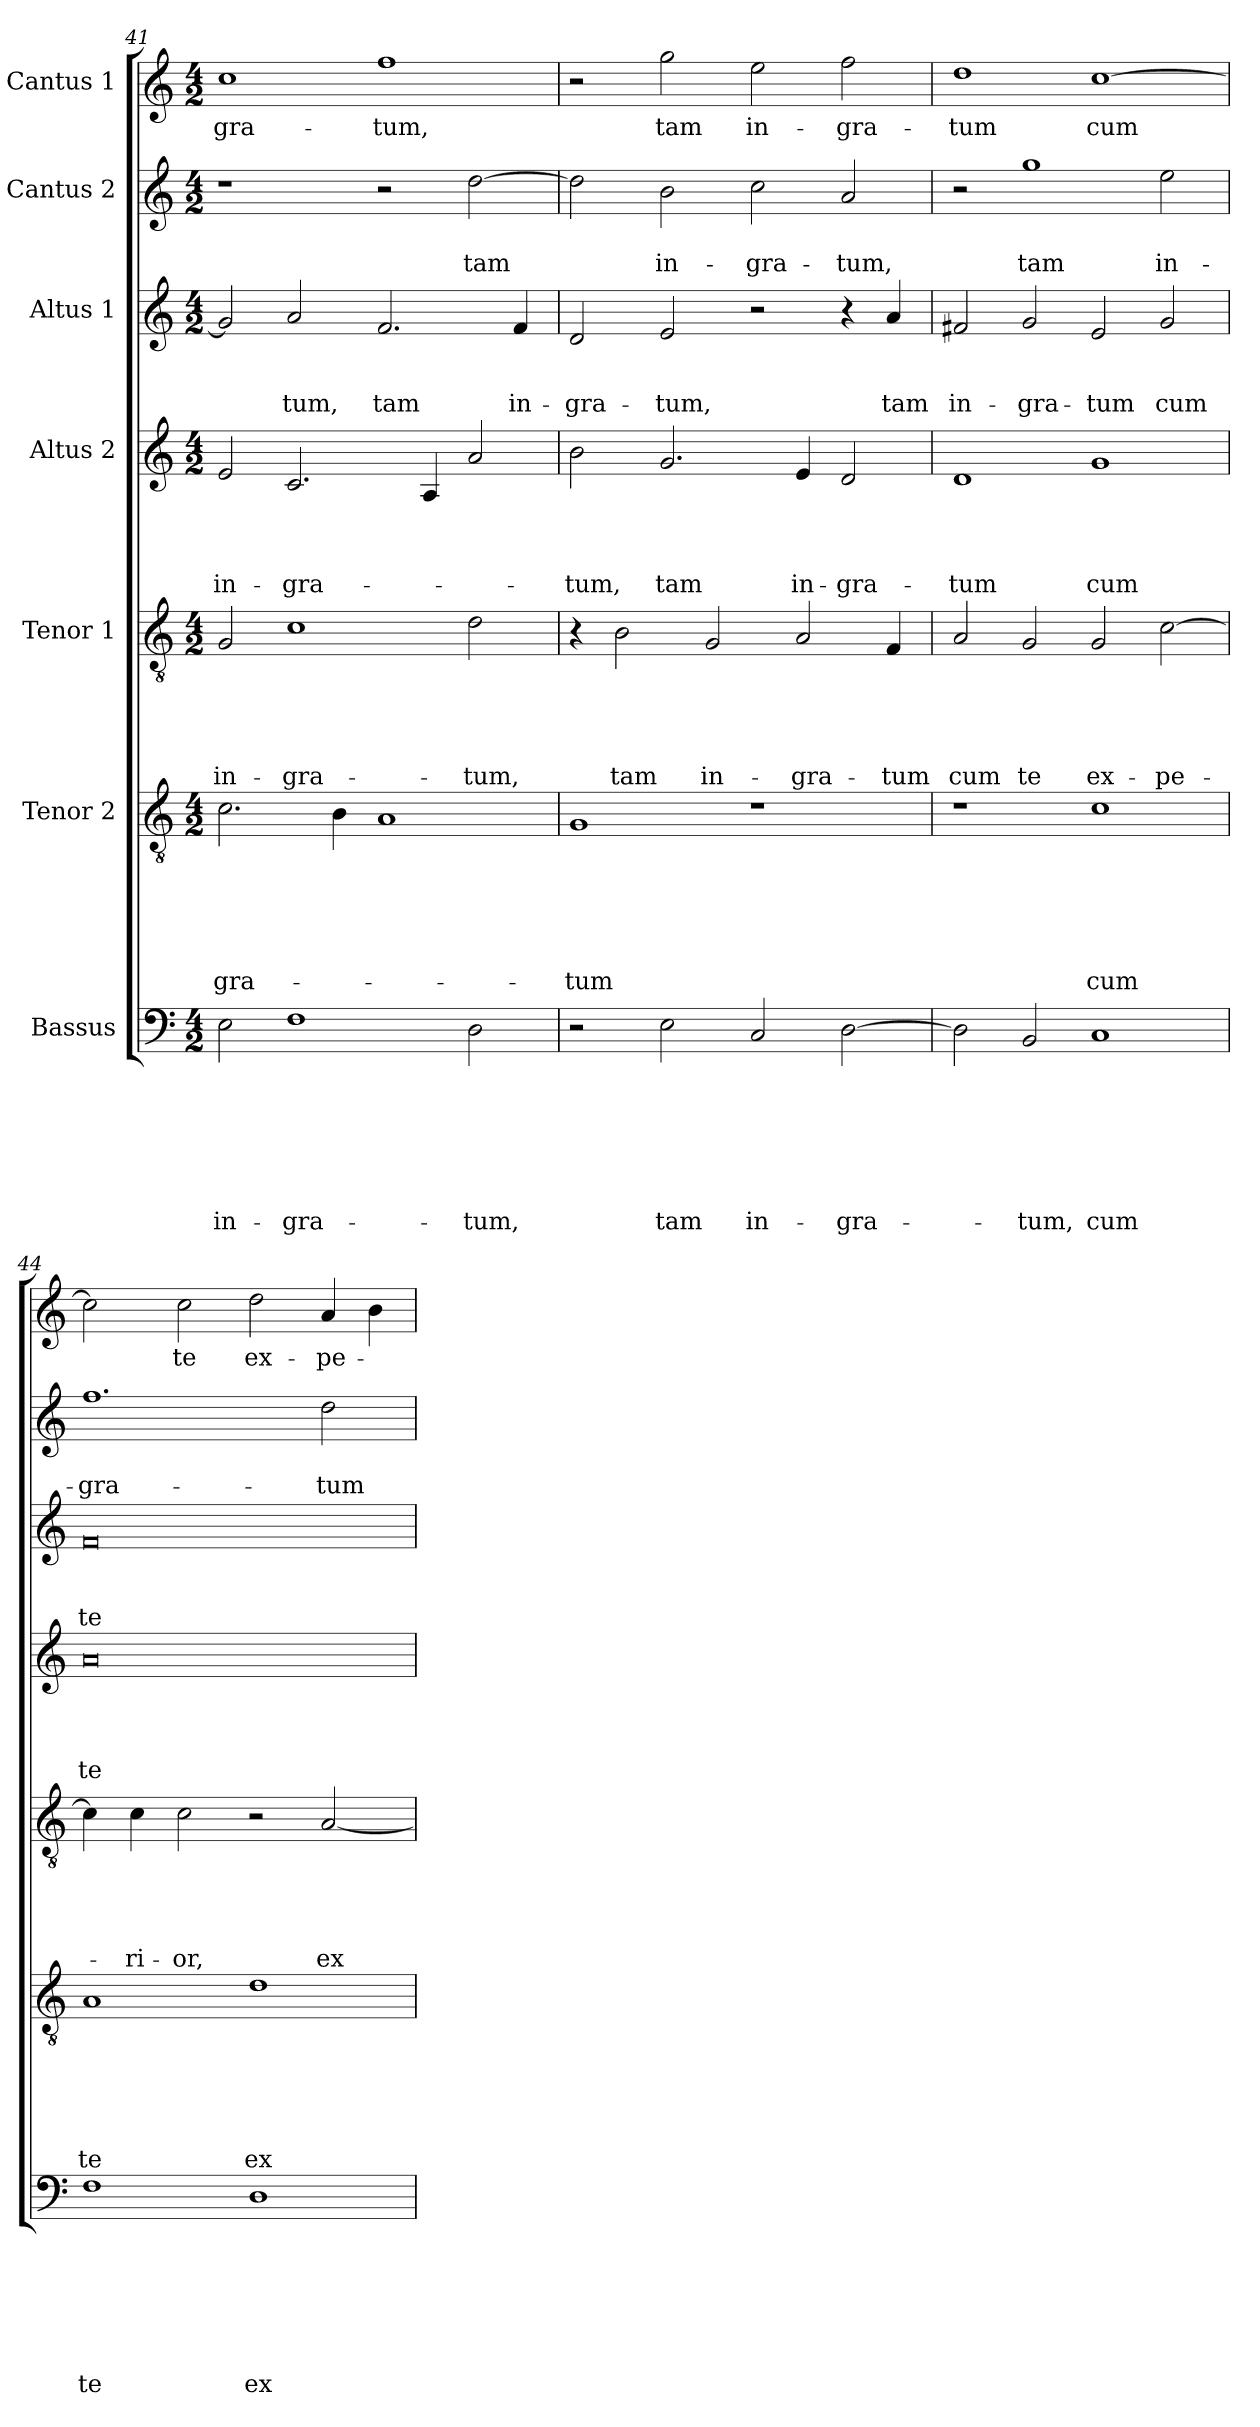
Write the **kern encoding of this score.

**kern	**text	**text	**text	**text	**text	**text	**text	**kern	**text	**text	**text	**text	**text	**text	**kern	**text	**text	**text	**text	**text	**kern	**text	**text	**text	**text	**kern	**text	**text	**text	**kern	**text	**text	**kern	**text
*part7	*part7	*part7	*part7	*part7	*part7	*part7	*part7	*part6	*part6	*part6	*part6	*part6	*part6	*part6	*part5	*part5	*part5	*part5	*part5	*part5	*part4	*part4	*part4	*part4	*part4	*part3	*part3	*part3	*part3	*part2	*part2	*part2	*part1	*part1
*staff7	*staff7	*staff7	*staff7	*staff7	*staff7	*staff7	*staff7	*staff6	*staff6	*staff6	*staff6	*staff6	*staff6	*staff6	*staff5	*staff5	*staff5	*staff5	*staff5	*staff5	*staff4	*staff4	*staff4	*staff4	*staff4	*staff3	*staff3	*staff3	*staff3	*staff2	*staff2	*staff2	*staff1	*staff1
*I"Bassus	*	*	*	*	*	*	*	*I"Tenor 2	*	*	*	*	*	*	*I"Tenor 1	*	*	*	*	*	*I"Altus 2	*	*	*	*	*I"Altus 1	*	*	*	*I"Cantus 2	*	*	*I"Cantus 1	*
!!LO:PB:g=z
*clefF4	*	*	*	*	*	*	*	*clefGv2	*	*	*	*	*	*	*clefGv2	*	*	*	*	*	*clefG2	*	*	*	*	*clefG2	*	*	*	*clefG2	*	*	*clefG2	*
*k[]	*	*	*	*	*	*	*	*k[]	*	*	*	*	*	*	*k[]	*	*	*	*	*	*k[]	*	*	*	*	*k[]	*	*	*	*k[]	*	*	*k[]	*
*a:	*	*	*	*	*	*	*	*a:	*	*	*	*	*	*	*a:	*	*	*	*	*	*a:	*	*	*	*	*a:	*	*	*	*a:	*	*	*a:	*
*M4/2	*	*	*	*	*	*	*	*M4/2	*	*	*	*	*	*	*M4/2	*	*	*	*	*	*M4/2	*	*	*	*	*M4/2	*	*	*	*M4/2	*	*	*M4/2	*
=41	=41	=41	=41	=41	=41	=41	=41	=41	=41	=41	=41	=41	=41	=41	=41	=41	=41	=41	=41	=41	=41	=41	=41	=41	=41	=41	=41	=41	=41	=41	=41	=41	=41	=41
!	!	!	!	!	!	!	!LO:LY:b	!	!	!	!	!	!	!LO:LY:b	!	!	!	!	!	!LO:LY:b	!	!	!	!	!LO:LY:b	!	!	!	!	!	!	!	!	!LO:LY:b
2E\	.	.	.	.	.	.	in-	2.c\	.	.	.	.	.	-gra-	2G/	.	.	.	.	in-	2e/	.	.	.	in-	2g/]	.	.	.	1r	.	.	1cc	-gra-
!	!	!	!	!	!	!	!LO:LY:b	!	!	!	!	!	!	!	!	!	!	!	!	!LO:LY:b	!	!	!	!	!LO:LY:b	!	!	!	!LO:LY:b	!	!	!	!	!
1F	.	.	.	.	.	.	-gra-	.	.	.	.	.	.	.	1c	.	.	.	.	-gra-	2.c/	.	.	.	-gra-	2a/	.	.	-tum,	.	.	.	.	.
.	.	.	.	.	.	.	.	4B\	.	.	.	.	.	.	.	.	.	.	.	.	.	.	.	.	.	.	.	.	.	.	.	.	.	.
!	!	!	!	!	!	!	!	!	!	!	!	!	!	!	!	!	!	!	!	!	!	!	!	!	!	!	!	!	!LO:LY:b	!	!	!	!	!LO:LY:b
.	.	.	.	.	.	.	.	1A	.	.	.	.	.	.	.	.	.	.	.	.	.	.	.	.	.	2.f/	.	.	tam	2r	.	.	1ff	-tum,
.	.	.	.	.	.	.	.	.	.	.	.	.	.	.	.	.	.	.	.	.	4A/	.	.	.	.	.	.	.	.	.	.	.	.	.
!	!	!	!	!	!	!	!LO:LY:b	!	!	!	!	!	!	!	!	!	!	!	!	!LO:LY:b	!	!	!	!	!	!	!	!	!	!	!	!LO:LY:b	!	!
2D\	.	.	.	.	.	.	-tum,	.	.	.	.	.	.	.	2d\	.	.	.	.	-tum,	2a/	.	.	.	.	.	.	.	.	[2dd\	.	tam	.	.
!	!	!	!	!	!	!	!	!	!	!	!	!	!	!	!	!	!	!	!	!	!	!	!	!	!	!	!	!	!LO:LY:b	!	!	!	!	!
.	.	.	.	.	.	.	.	.	.	.	.	.	.	.	.	.	.	.	.	.	.	.	.	.	.	4f/	.	.	in-	.	.	.	.	.
=42	=42	=42	=42	=42	=42	=42	=42	=42	=42	=42	=42	=42	=42	=42	=42	=42	=42	=42	=42	=42	=42	=42	=42	=42	=42	=42	=42	=42	=42	=42	=42	=42	=42	=42
!	!	!	!	!	!	!	!	!	!	!	!	!	!	!LO:LY:b	!	!	!	!	!	!	!	!	!	!	!LO:LY:b	!	!	!	!LO:LY:b	!	!	!	!	!
2r	.	.	.	.	.	.	.	1G	.	.	.	.	.	-tum	4r	.	.	.	.	.	2b\	.	.	.	-tum,	2d/	.	.	-gra-	2dd\]	.	.	2r	.
!	!	!	!	!	!	!	!	!	!	!	!	!	!	!	!	!	!	!	!	!LO:LY:b	!	!	!	!	!	!	!	!	!	!	!	!	!	!
.	.	.	.	.	.	.	.	.	.	.	.	.	.	.	2B\	.	.	.	.	tam	.	.	.	.	.	.	.	.	.	.	.	.	.	.
!	!	!	!	!	!	!	!LO:LY:b	!	!	!	!	!	!	!	!	!	!	!	!	!	!	!	!	!	!LO:LY:b	!	!	!	!LO:LY:b	!	!	!LO:LY:b	!	!LO:LY:b
2E\	.	.	.	.	.	.	tam	.	.	.	.	.	.	.	.	.	.	.	.	.	2.g/	.	.	.	tam	2e/	.	.	-tum,	2b\	.	in-	2gg\	tam
!	!	!	!	!	!	!	!	!	!	!	!	!	!	!	!	!	!	!	!	!LO:LY:b	!	!	!	!	!	!	!	!	!	!	!	!	!	!
.	.	.	.	.	.	.	.	.	.	.	.	.	.	.	2G/	.	.	.	.	in-	.	.	.	.	.	.	.	.	.	.	.	.	.	.
!	!	!	!	!	!	!	!LO:LY:b	!	!	!	!	!	!	!	!	!	!	!	!	!	!	!	!	!	!	!	!	!	!	!	!	!LO:LY:b	!	!LO:LY:b
2C/	.	.	.	.	.	.	in-	1r	.	.	.	.	.	.	.	.	.	.	.	.	.	.	.	.	.	2r	.	.	.	2cc\	.	-gra-	2ee\	in-
!	!	!	!	!	!	!	!	!	!	!	!	!	!	!	!	!	!	!	!	!LO:LY:b	!	!	!	!	!LO:LY:b	!	!	!	!	!	!	!	!	!
.	.	.	.	.	.	.	.	.	.	.	.	.	.	.	2A/	.	.	.	.	-gra-	4e/	.	.	.	in-	.	.	.	.	.	.	.	.	.
!	!	!	!	!	!	!	!LO:LY:b	!	!	!	!	!	!	!	!	!	!	!	!	!	!	!	!	!	!LO:LY:b	!	!	!	!	!	!	!LO:LY:b	!	!LO:LY:b
[2D\	.	.	.	.	.	.	-gra-	.	.	.	.	.	.	.	.	.	.	.	.	.	2d/	.	.	.	-gra-	4r	.	.	.	2a/	.	-tum,	2ff\	-gra-
!	!	!	!	!	!	!	!	!	!	!	!	!	!	!	!	!	!	!	!	!LO:LY:b	!	!	!	!	!	!	!	!	!LO:LY:b	!	!	!	!	!
.	.	.	.	.	.	.	.	.	.	.	.	.	.	.	4F/	.	.	.	.	-tum	.	.	.	.	.	4a/	.	.	tam	.	.	.	.	.
=43	=43	=43	=43	=43	=43	=43	=43	=43	=43	=43	=43	=43	=43	=43	=43	=43	=43	=43	=43	=43	=43	=43	=43	=43	=43	=43	=43	=43	=43	=43	=43	=43	=43	=43
!	!	!	!	!	!	!	!	!	!	!	!	!	!	!	!	!	!	!	!	!LO:LY:b	!	!	!	!	!LO:LY:b	!	!	!	!LO:LY:b	!	!	!	!	!LO:LY:b
2D\]	.	.	.	.	.	.	.	1r	.	.	.	.	.	.	2A/	.	.	.	.	cum	1d	.	.	.	-tum	2f#X/	.	.	in-	2r	.	.	1dd	-tum
!	!	!	!	!	!	!	!LO:LY:b	!	!	!	!	!	!	!	!	!	!	!	!	!LO:LY:b	!	!	!	!	!	!	!	!	!LO:LY:b	!	!	!LO:LY:b	!	!
2BB/	.	.	.	.	.	.	-tum,	.	.	.	.	.	.	.	2G/	.	.	.	.	te	.	.	.	.	.	2g/	.	.	-gra-	1gg	.	tam	.	.
!	!	!	!	!	!	!	!LO:LY:b	!	!	!	!	!	!	!LO:LY:b	!	!	!	!	!	!LO:LY:b	!	!	!	!	!LO:LY:b	!	!	!	!LO:LY:b	!	!	!	!	!LO:LY:b
1C	.	.	.	.	.	.	cum	1c	.	.	.	.	.	cum	2G/	.	.	.	.	ex-	1g	.	.	.	cum	2e/	.	.	-tum	.	.	.	[1cc	cum
!	!	!	!	!	!	!	!	!	!	!	!	!	!	!	!	!	!	!	!	!LO:LY:b	!	!	!	!	!	!	!	!	!LO:LY:b	!	!	!LO:LY:b	!	!
.	.	.	.	.	.	.	.	.	.	.	.	.	.	.	[2c\	.	.	.	.	-pe-	.	.	.	.	.	2g/	.	.	cum	2ee\	.	in-	.	.
=44	=44	=44	=44	=44	=44	=44	=44	=44	=44	=44	=44	=44	=44	=44	=44	=44	=44	=44	=44	=44	=44	=44	=44	=44	=44	=44	=44	=44	=44	=44	=44	=44	=44	=44
!	!	!	!	!	!	!	!LO:LY:b	!	!	!	!	!	!	!LO:LY:b	!	!	!	!	!	!	!	!	!	!	!LO:LY:b	!	!	!	!LO:LY:b	!	!	!LO:LY:b	!	!
1F	.	.	.	.	.	.	te	1A	.	.	.	.	.	te	4c\]	.	.	.	.	.	0a	.	.	.	te	0f	.	.	te	1.ff	.	-gra-	2cc\]	.
!	!	!	!	!	!	!	!	!	!	!	!	!	!	!	!	!	!	!	!	!LO:LY:b	!	!	!	!	!	!	!	!	!	!	!	!	!	!
.	.	.	.	.	.	.	.	.	.	.	.	.	.	.	4c\	.	.	.	.	-ri-	.	.	.	.	.	.	.	.	.	.	.	.	.	.
!	!	!	!	!	!	!	!	!	!	!	!	!	!	!	!	!	!	!	!	!LO:LY:b	!	!	!	!	!	!	!	!	!	!	!	!	!	!LO:LY:b
.	.	.	.	.	.	.	.	.	.	.	.	.	.	.	2c\	.	.	.	.	-or,	.	.	.	.	.	.	.	.	.	.	.	.	2cc\	te
!	!	!	!	!	!	!	!LO:LY:b	!	!	!	!	!	!	!LO:LY:b	!	!	!	!	!	!	!	!	!	!	!	!	!	!	!	!	!	!	!	!LO:LY:b
1D	.	.	.	.	.	.	ex-	1d	.	.	.	.	.	ex-	2r	.	.	.	.	.	.	.	.	.	.	.	.	.	.	.	.	.	2dd\	ex-
!	!	!	!	!	!	!	!	!	!	!	!	!	!	!	!	!	!	!	!	!LO:LY:b	!	!	!	!	!	!	!	!	!	!	!	!LO:LY:b	!	!LO:LY:b
.	.	.	.	.	.	.	.	.	.	.	.	.	.	.	[2A/	.	.	.	.	ex-	.	.	.	.	.	.	.	.	.	2dd\	.	-tum	4a/	-pe-
.	.	.	.	.	.	.	.	.	.	.	.	.	.	.	.	.	.	.	.	.	.	.	.	.	.	.	.	.	.	.	.	.	4b\	.
=	=	=	=	=	=	=	=	=	=	=	=	=	=	=	=	=	=	=	=	=	=	=	=	=	=	=	=	=	=	=	=	=	=	=
*-	*-	*-	*-	*-	*-	*-	*-	*-	*-	*-	*-	*-	*-	*-	*-	*-	*-	*-	*-	*-	*-	*-	*-	*-	*-	*-	*-	*-	*-	*-	*-	*-	*-	*-
